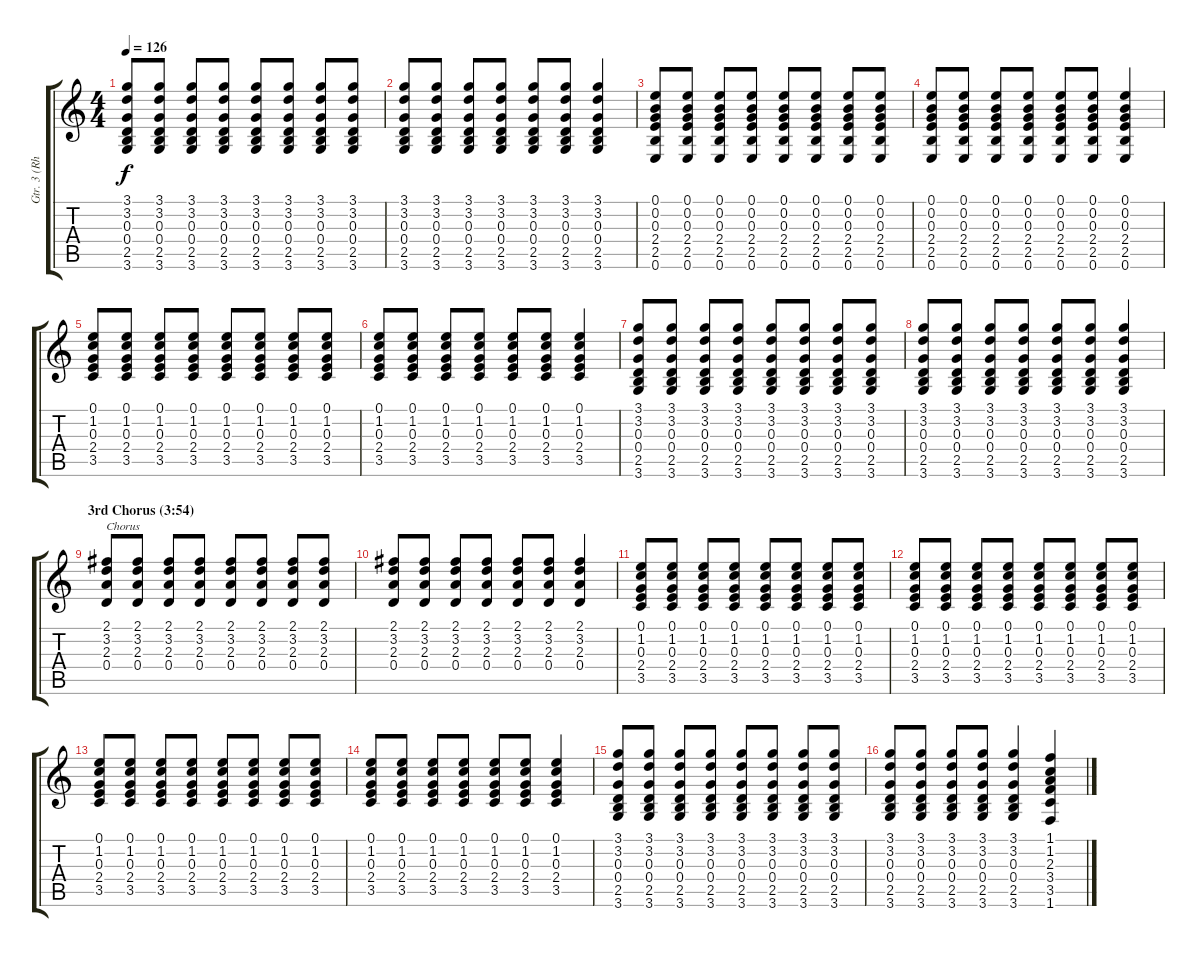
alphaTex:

\track ("Gtr. 3 (Rhythm)" "Gtr. 3 (Rh") {instrument acousticguitarsteel}
\staff {score tabs}
\tuning (E4 B3 G3 D3 A2 E2) {hide}
\ts (4 4)
\tempo 126
\clef g2
\ks c
(3.1 3.2 0.3 0.4 2.5 3.6).8{dy f} (3.1 3.2 0.3 0.4 2.5 3.6).8 (3.1 3.2 0.3 0.4 2.5 3.6).8 (3.1 3.2 0.3 0.4 2.5 3.6).8 (3.1 3.2 0.3 0.4 2.5 3.6).8 (3.1 3.2 0.3 0.4 2.5 3.6).8 (3.1 3.2 0.3 0.4 2.5 3.6).8 (3.1 3.2 0.3 0.4 2.5 3.6).8 |
(3.1 3.2 0.3 0.4 2.5 3.6).8 (3.1 3.2 0.3 0.4 2.5 3.6).8 (3.1 3.2 0.3 0.4 2.5 3.6).8 (3.1 3.2 0.3 0.4 2.5 3.6).8 (3.1 3.2 0.3 0.4 2.5 3.6).8 (3.1 3.2 0.3 0.4 2.5 3.6).8 (3.1 3.2 0.3 0.4 2.5 3.6).4 |
(0.1 0.2 0.3 2.4 2.5 0.6).8 (0.1 0.2 0.3 2.4 2.5 0.6).8 (0.1 0.2 0.3 2.4 2.5 0.6).8 (0.1 0.2 0.3 2.4 2.5 0.6).8 (0.1 0.2 0.3 2.4 2.5 0.6).8 (0.1 0.2 0.3 2.4 2.5 0.6).8 (0.1 0.2 0.3 2.4 2.5 0.6).8 (0.1 0.2 0.3 2.4 2.5 0.6).8 |
(0.1 0.2 0.3 2.4 2.5 0.6).8 (0.1 0.2 0.3 2.4 2.5 0.6).8 (0.1 0.2 0.3 2.4 2.5 0.6).8 (0.1 0.2 0.3 2.4 2.5 0.6).8 (0.1 0.2 0.3 2.4 2.5 0.6).8 (0.1 0.2 0.3 2.4 2.5 0.6).8 (0.1 0.2 0.3 2.4 2.5 0.6).4 |
(0.1 1.2 0.3 2.4 3.5).8 (0.1 1.2 0.3 2.4 3.5).8 (0.1 1.2 0.3 2.4 3.5).8 (0.1 1.2 0.3 2.4 3.5).8 (0.1 1.2 0.3 2.4 3.5).8 (0.1 1.2 0.3 2.4 3.5).8 (0.1 1.2 0.3 2.4 3.5).8 (0.1 1.2 0.3 2.4 3.5).8 |
(0.1 1.2 0.3 2.4 3.5).8 (0.1 1.2 0.3 2.4 3.5).8 (0.1 1.2 0.3 2.4 3.5).8 (0.1 1.2 0.3 2.4 3.5).8 (0.1 1.2 0.3 2.4 3.5).8 (0.1 1.2 0.3 2.4 3.5).8 (0.1 1.2 0.3 2.4 3.5).4 |
(3.1 3.2 0.3 0.4 2.5 3.6).8 (3.1 3.2 0.3 0.4 2.5 3.6).8 (3.1 3.2 0.3 0.4 2.5 3.6).8 (3.1 3.2 0.3 0.4 2.5 3.6).8 (3.1 3.2 0.3 0.4 2.5 3.6).8 (3.1 3.2 0.3 0.4 2.5 3.6).8 (3.1 3.2 0.3 0.4 2.5 3.6).8 (3.1 3.2 0.3 0.4 2.5 3.6).8 |
(3.1 3.2 0.3 0.4 2.5 3.6).8 (3.1 3.2 0.3 0.4 2.5 3.6).8 (3.1 3.2 0.3 0.4 2.5 3.6).8 (3.1 3.2 0.3 0.4 2.5 3.6).8 (3.1 3.2 0.3 0.4 2.5 3.6).8 (3.1 3.2 0.3 0.4 2.5 3.6).8 (3.1 3.2 0.3 0.4 2.5 3.6).4 |
\section ("" "3rd Chorus (3:54)")
(2.1 3.2 2.3 0.4).8{txt "Chorus"} (2.1 3.2 2.3 0.4).8 (2.1 3.2 2.3 0.4).8 (2.1 3.2 2.3 0.4).8 (2.1 3.2 2.3 0.4).8 (2.1 3.2 2.3 0.4).8 (2.1 3.2 2.3 0.4).8 (2.1 3.2 2.3 0.4).8 |
(2.1 3.2 2.3 0.4).8 (2.1 3.2 2.3 0.4).8 (2.1 3.2 2.3 0.4).8 (2.1 3.2 2.3 0.4).8 (2.1 3.2 2.3 0.4).8 (2.1 3.2 2.3 0.4).8 (2.1 3.2 2.3 0.4).4 |
(0.1 1.2 0.3 2.4 3.5).8 (0.1 1.2 0.3 2.4 3.5).8 (0.1 1.2 0.3 2.4 3.5).8 (0.1 1.2 0.3 2.4 3.5).8 (0.1 1.2 0.3 2.4 3.5).8 (0.1 1.2 0.3 2.4 3.5).8 (0.1 1.2 0.3 2.4 3.5).8 (0.1 1.2 0.3 2.4 3.5).8 |
(0.1 1.2 0.3 2.4 3.5).8 (0.1 1.2 0.3 2.4 3.5).8 (0.1 1.2 0.3 2.4 3.5).8 (0.1 1.2 0.3 2.4 3.5).8 (0.1 1.2 0.3 2.4 3.5).8 (0.1 1.2 0.3 2.4 3.5).8 (0.1 1.2 0.3 2.4 3.5).8 (0.1 1.2 0.3 2.4 3.5).8 |
(0.1 1.2 0.3 2.4 3.5).8 (0.1 1.2 0.3 2.4 3.5).8 (0.1 1.2 0.3 2.4 3.5).8 (0.1 1.2 0.3 2.4 3.5).8 (0.1 1.2 0.3 2.4 3.5).8 (0.1 1.2 0.3 2.4 3.5).8 (0.1 1.2 0.3 2.4 3.5).8 (0.1 1.2 0.3 2.4 3.5).8 |
(0.1 1.2 0.3 2.4 3.5).8 (0.1 1.2 0.3 2.4 3.5).8 (0.1 1.2 0.3 2.4 3.5).8 (0.1 1.2 0.3 2.4 3.5).8 (0.1 1.2 0.3 2.4 3.5).8 (0.1 1.2 0.3 2.4 3.5).8 (0.1 1.2 0.3 2.4 3.5).4 |
(3.1 3.2 0.3 0.4 2.5 3.6).8 (3.1 3.2 0.3 0.4 2.5 3.6).8 (3.1 3.2 0.3 0.4 2.5 3.6).8 (3.1 3.2 0.3 0.4 2.5 3.6).8 (3.1 3.2 0.3 0.4 2.5 3.6).8 (3.1 3.2 0.3 0.4 2.5 3.6).8 (3.1 3.2 0.3 0.4 2.5 3.6).8 (3.1 3.2 0.3 0.4 2.5 3.6).8 |
(3.1 3.2 0.3 0.4 2.5 3.6).8 (3.1 3.2 0.3 0.4 2.5 3.6).8 (3.1 3.2 0.3 0.4 2.5 3.6).8 (3.1 3.2 0.3 0.4 2.5 3.6).8 (3.1 3.2 0.3 0.4 2.5 3.6).4 (1.1 1.2 2.3 3.4 3.5 1.6).4
